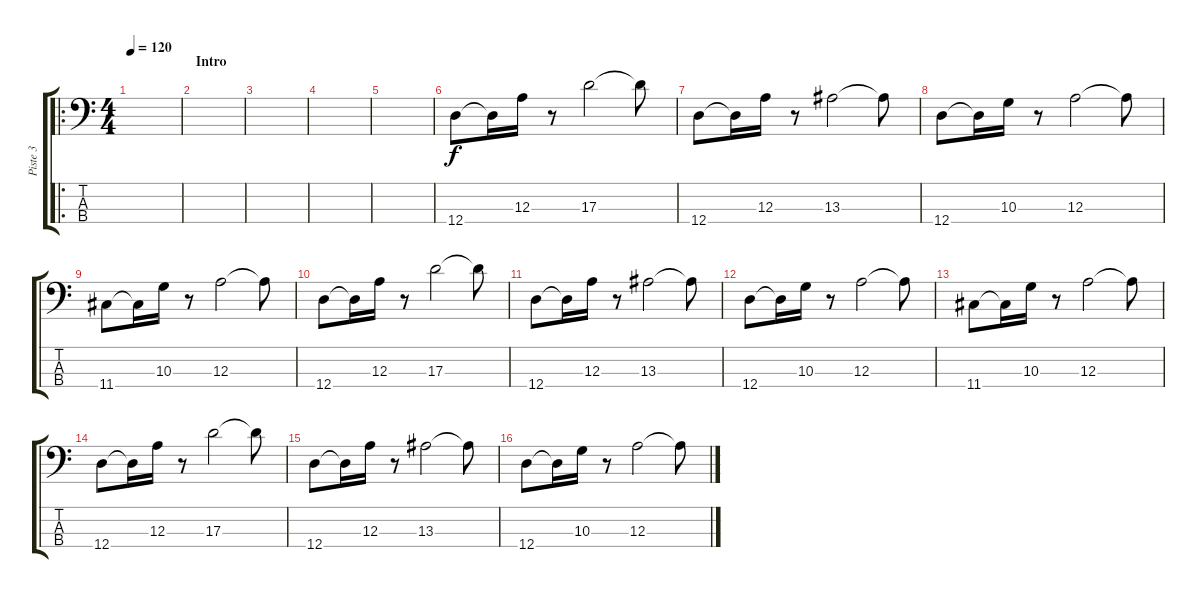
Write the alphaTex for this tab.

\track ("Piste 3" "Piste 3") {instrument slapbass1}
\staff {score tabs}
\tuning (G2 D2 A1 D1) {hide}
\ro
\ts (4 4)
\tempo 120
\clef f4
\ks c
|
\section ("" "Intro")
|
|
|
|
12.4.8 12.4{t}.16 12.3.16 r.8 17.3.2 17.3{t}.8 |
12.4.8 12.4{t}.16 12.3.16 r.8 13.3.2 13.3{t}.8 |
12.4.8 12.4{t}.16 10.3.16 r.8 12.3.2 12.3{t}.8 |
11.4.8 11.4{t}.16 10.3.16 r.8 12.3.2 12.3{t}.8 |
12.4.8 12.4{t}.16 12.3.16 r.8 17.3.2 17.3{t}.8 |
12.4.8 12.4{t}.16 12.3.16 r.8 13.3.2 13.3{t}.8 |
12.4.8 12.4{t}.16 10.3.16 r.8 12.3.2 12.3{t}.8 |
11.4.8 11.4{t}.16 10.3.16 r.8 12.3.2 12.3{t}.8 |
12.4.8 12.4{t}.16 12.3.16 r.8 17.3.2 17.3{t}.8 |
12.4.8 12.4{t}.16 12.3.16 r.8 13.3.2 13.3{t}.8 |
12.4.8 12.4{t}.16 10.3.16 r.8 12.3.2 12.3{t}.8
